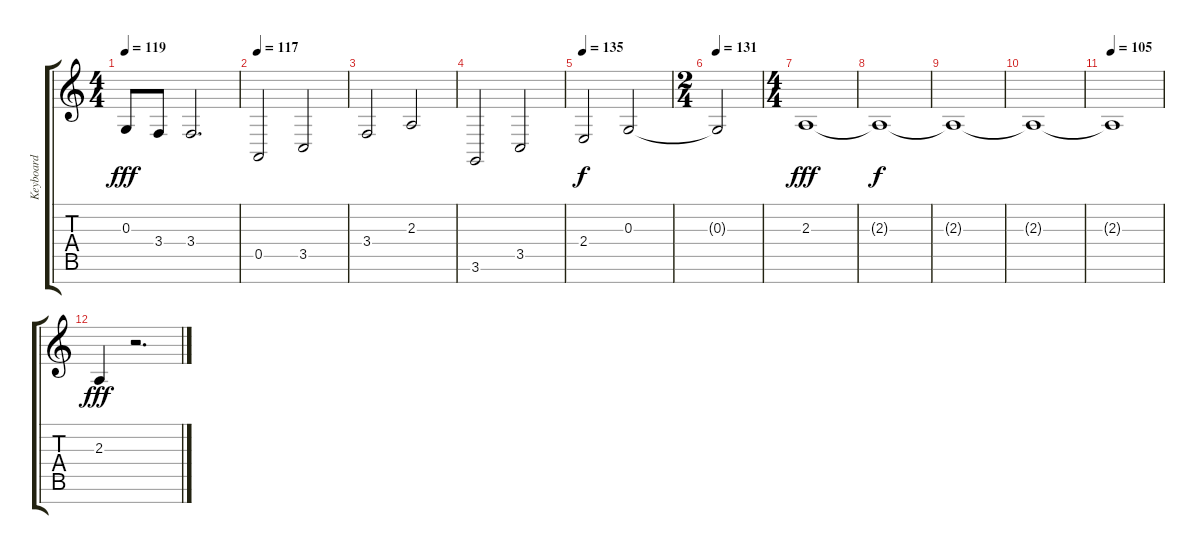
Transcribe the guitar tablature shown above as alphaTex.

\track ("Keyboard" "Keyboard") {instrument stringensemble1}
\staff {score tabs}
\tuning (E4 B3 G3 D3 A2 E2 B1) {hide}
\ts (4 4)
\tempo 119
\clef g2
\ks aminor
0.3.8{dy fff} 3.4.8 3.4.2{d} |
\tempo 117
0.5.2 3.5.2 |
3.4.2 2.3.2 |
3.6.2 3.5.2 |
\tempo 135
2.4.2{dy f} 0.3.2 |
\ts (2 4)
\tempo 131
0.3{t}.2 |
\ts (4 4)
2.3.1{dy fff} |
2.3{t}.1{dy f} |
2.3{t}.1 |
2.3{t}.1 |
\tempo 105
2.3{t}.1 |
2.3.4{dy fff} r.2{d}
